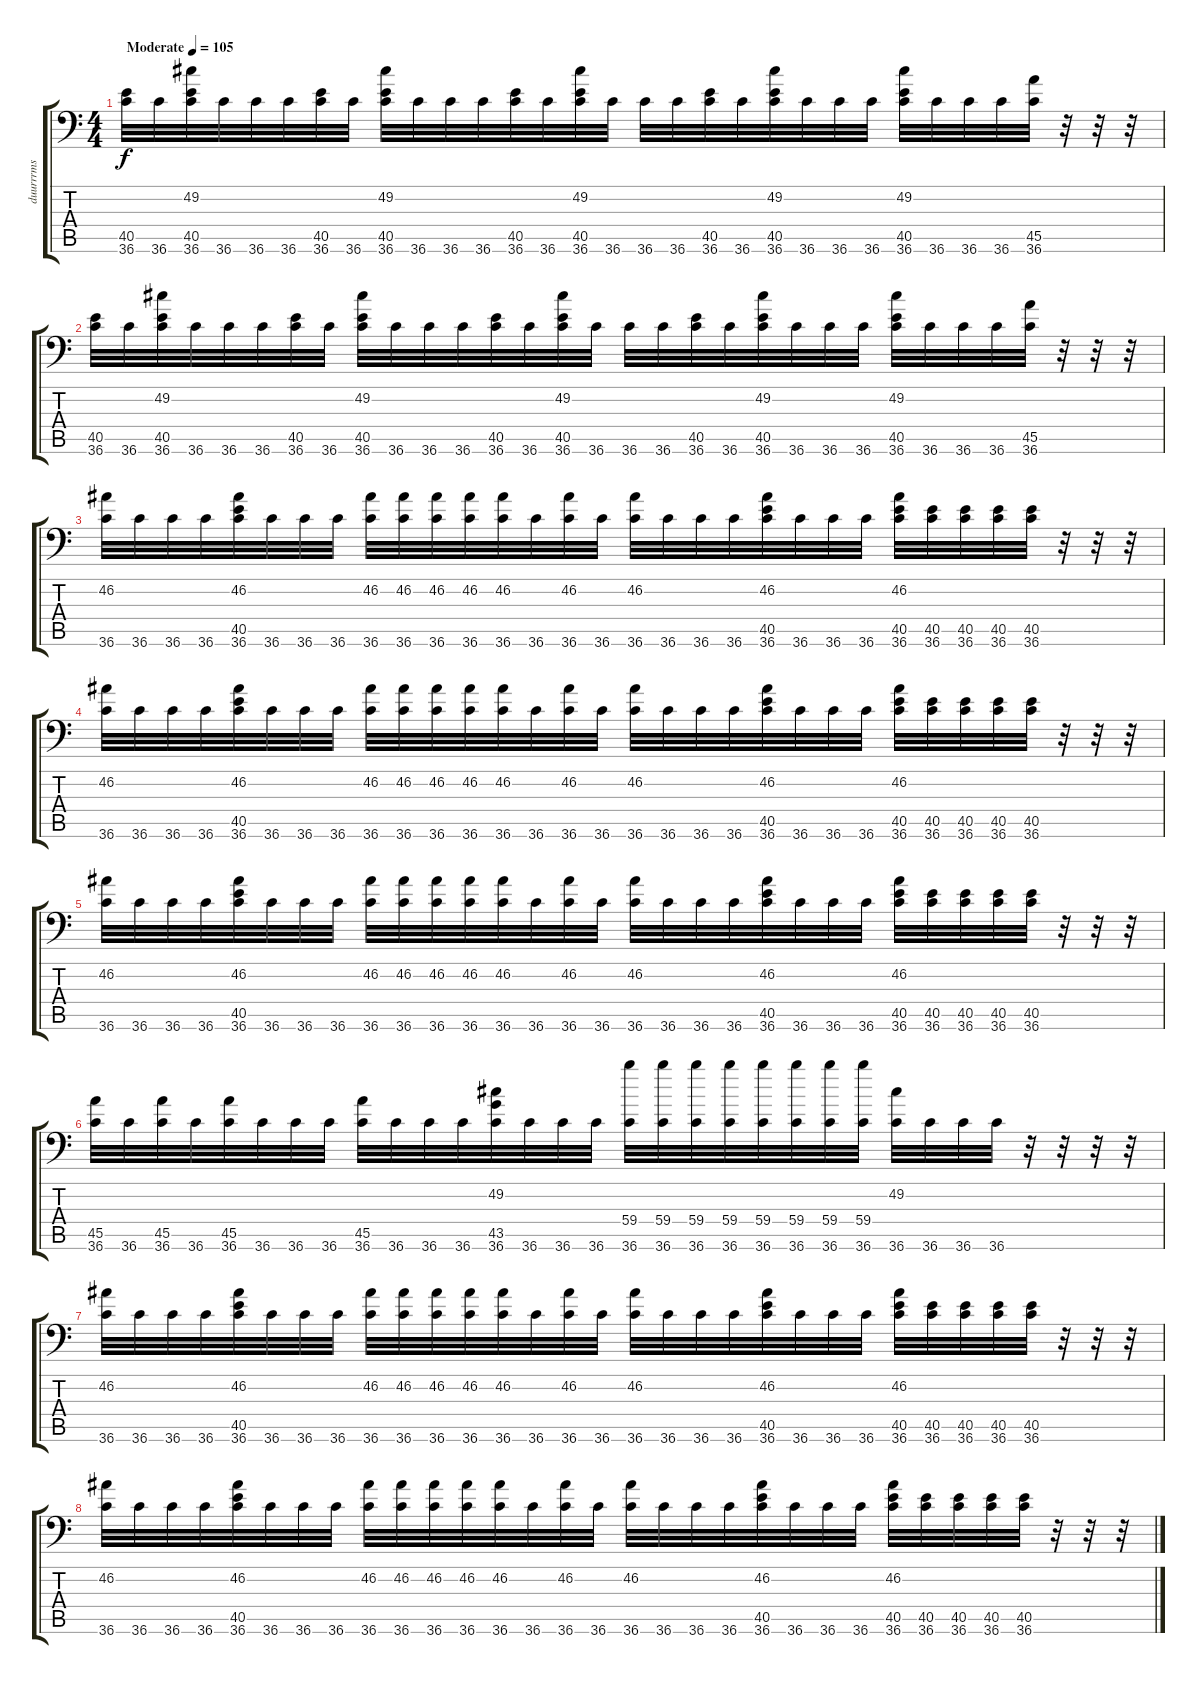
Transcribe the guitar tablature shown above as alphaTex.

\track ("duurrrms" "duurrrms") {instrument acousticgrandpiano}
\staff {score tabs}
\tuning (C-1 C-1 C-1 C-1 C-1 C-1) {hide}
\ts (4 4)
\tempo (105 "Moderate")
\clef f4
\ks c
(40.5 36.6).32{dy f instrument acousticgrandpiano} 36.6.32 (49.2 40.5 36.6).32 36.6.32 36.6.32 36.6.32 (40.5 36.6).32 36.6.32 (49.2 40.5 36.6).32 36.6.32 36.6.32 36.6.32 (40.5 36.6).32 36.6.32 (49.2 40.5 36.6).32 36.6.32 36.6.32 36.6.32 (40.5 36.6).32 36.6.32 (49.2 40.5 36.6).32 36.6.32 36.6.32 36.6.32 (49.2 40.5 36.6).32 36.6.32 36.6.32 36.6.32 (45.5 36.6).32 r.32 r.32 r.32 |
(40.5 36.6).32 36.6.32 (49.2 40.5 36.6).32 36.6.32 36.6.32 36.6.32 (40.5 36.6).32 36.6.32 (49.2 40.5 36.6).32 36.6.32 36.6.32 36.6.32 (40.5 36.6).32 36.6.32 (49.2 40.5 36.6).32 36.6.32 36.6.32 36.6.32 (40.5 36.6).32 36.6.32 (49.2 40.5 36.6).32 36.6.32 36.6.32 36.6.32 (49.2 40.5 36.6).32 36.6.32 36.6.32 36.6.32 (45.5 36.6).32 r.32 r.32 r.32 |
(46.2 36.6).32 36.6.32 36.6.32 36.6.32 (46.2 40.5 36.6).32 36.6.32 36.6.32 36.6.32 (46.2 36.6).32 (46.2 36.6).32 (46.2 36.6).32 (46.2 36.6).32 (46.2 36.6).32 36.6.32 (46.2 36.6).32 36.6.32 (46.2 36.6).32 36.6.32 36.6.32 36.6.32 (46.2 40.5 36.6).32 36.6.32 36.6.32 36.6.32 (46.2 40.5 36.6).32 (40.5 36.6).32 (40.5 36.6).32 (40.5 36.6).32 (40.5 36.6).32 r.32 r.32 r.32 |
(46.2 36.6).32 36.6.32 36.6.32 36.6.32 (46.2 40.5 36.6).32 36.6.32 36.6.32 36.6.32 (46.2 36.6).32 (46.2 36.6).32 (46.2 36.6).32 (46.2 36.6).32 (46.2 36.6).32 36.6.32 (46.2 36.6).32 36.6.32 (46.2 36.6).32 36.6.32 36.6.32 36.6.32 (46.2 40.5 36.6).32 36.6.32 36.6.32 36.6.32 (46.2 40.5 36.6).32 (40.5 36.6).32 (40.5 36.6).32 (40.5 36.6).32 (40.5 36.6).32 r.32 r.32 r.32 |
(46.2 36.6).32 36.6.32 36.6.32 36.6.32 (46.2 40.5 36.6).32 36.6.32 36.6.32 36.6.32 (46.2 36.6).32 (46.2 36.6).32 (46.2 36.6).32 (46.2 36.6).32 (46.2 36.6).32 36.6.32 (46.2 36.6).32 36.6.32 (46.2 36.6).32 36.6.32 36.6.32 36.6.32 (46.2 40.5 36.6).32 36.6.32 36.6.32 36.6.32 (46.2 40.5 36.6).32 (40.5 36.6).32 (40.5 36.6).32 (40.5 36.6).32 (40.5 36.6).32 r.32 r.32 r.32 |
(45.5 36.6).32 36.6.32 (45.5 36.6).32 36.6.32 (45.5 36.6).32 36.6.32 36.6.32 36.6.32 (45.5 36.6).32 36.6.32 36.6.32 36.6.32 (49.2 43.5 36.6).32 36.6.32 36.6.32 36.6.32 (59.4 36.6).32 (59.4 36.6).32 (59.4 36.6).32 (59.4 36.6).32 (59.4 36.6).32 (59.4 36.6).32 (59.4 36.6).32 (59.4 36.6).32 (49.2 36.6).32 36.6.32 36.6.32 36.6.32 r.32 r.32 r.32 r.32 |
(46.2 36.6).32 36.6.32 36.6.32 36.6.32 (46.2 40.5 36.6).32 36.6.32 36.6.32 36.6.32 (46.2 36.6).32 (46.2 36.6).32 (46.2 36.6).32 (46.2 36.6).32 (46.2 36.6).32 36.6.32 (46.2 36.6).32 36.6.32 (46.2 36.6).32 36.6.32 36.6.32 36.6.32 (46.2 40.5 36.6).32 36.6.32 36.6.32 36.6.32 (46.2 40.5 36.6).32 (40.5 36.6).32 (40.5 36.6).32 (40.5 36.6).32 (40.5 36.6).32 r.32 r.32 r.32 |
(46.2 36.6).32 36.6.32 36.6.32 36.6.32 (46.2 40.5 36.6).32 36.6.32 36.6.32 36.6.32 (46.2 36.6).32 (46.2 36.6).32 (46.2 36.6).32 (46.2 36.6).32 (46.2 36.6).32 36.6.32 (46.2 36.6).32 36.6.32 (46.2 36.6).32 36.6.32 36.6.32 36.6.32 (46.2 40.5 36.6).32 36.6.32 36.6.32 36.6.32 (46.2 40.5 36.6).32 (40.5 36.6).32 (40.5 36.6).32 (40.5 36.6).32 (40.5 36.6).32 r.32 r.32 r.32
